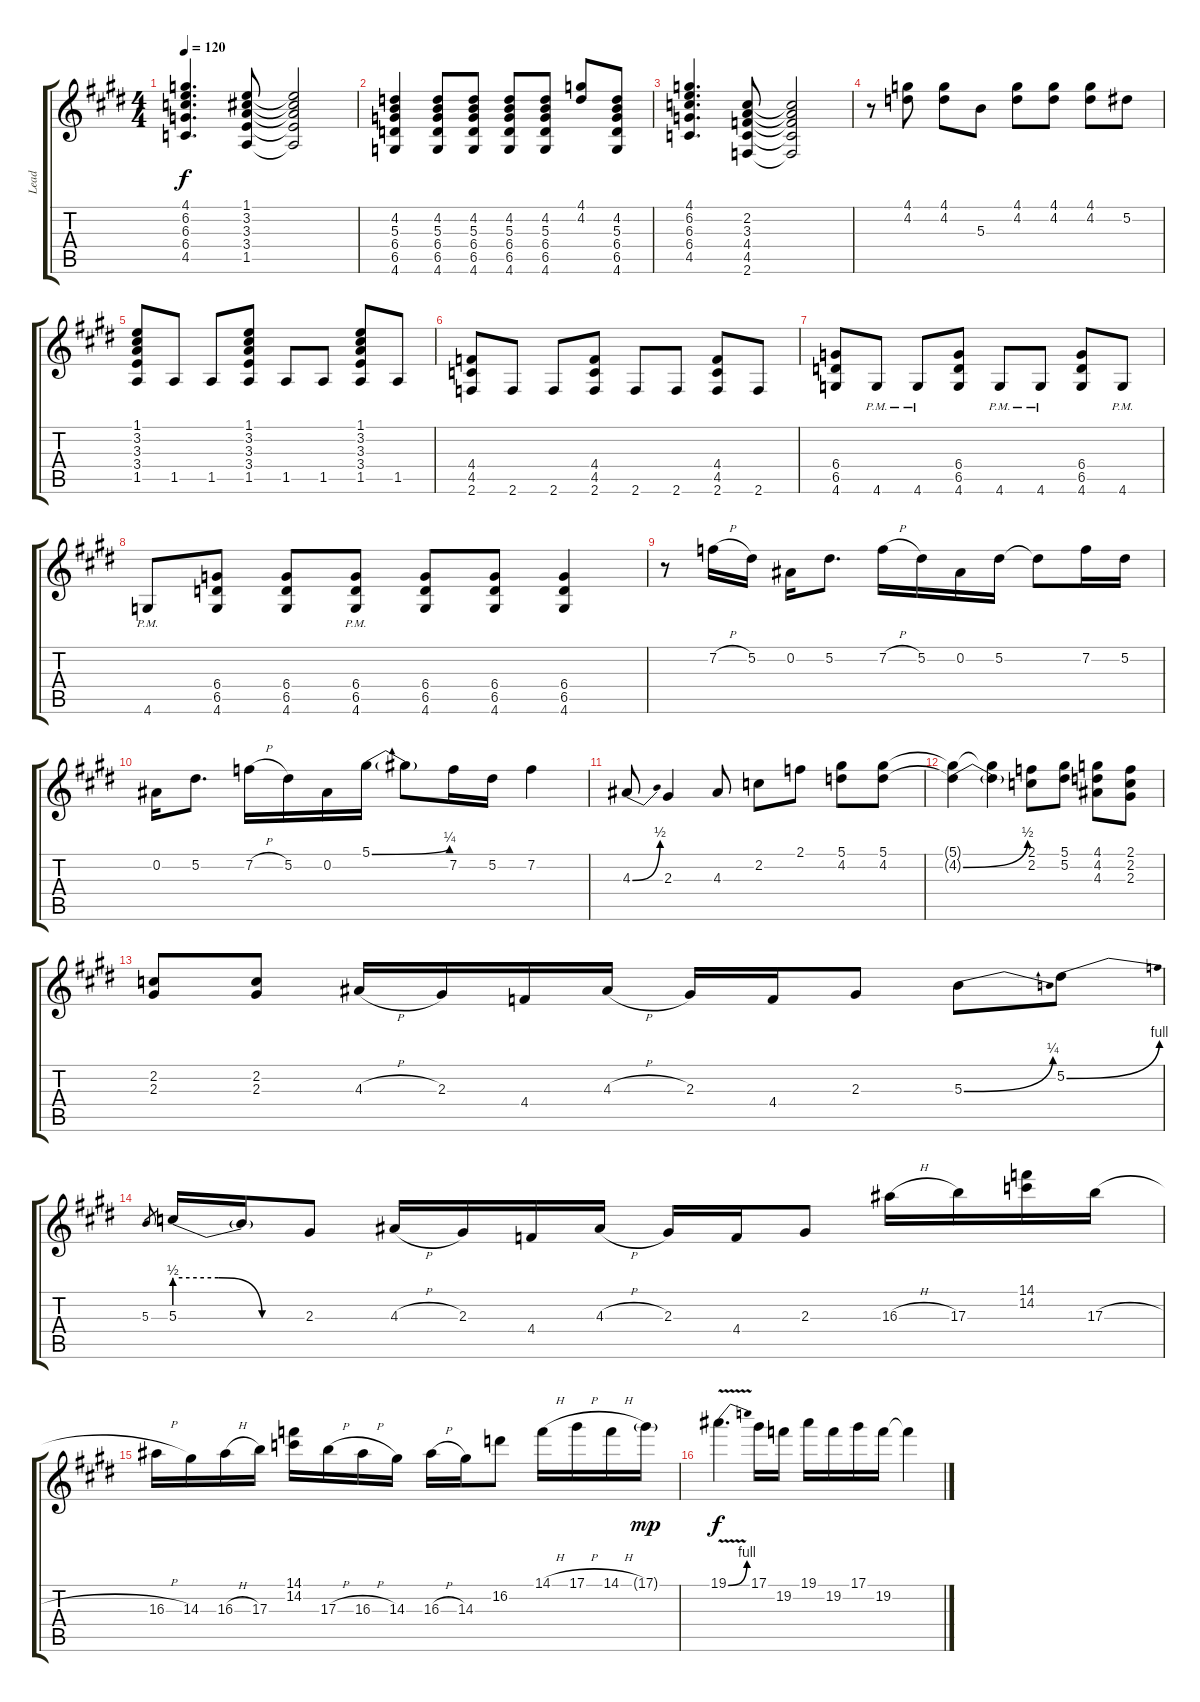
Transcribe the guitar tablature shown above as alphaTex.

\track ("Lead" "Lead") {instrument distortionguitar}
\staff {score tabs}
\tuning (Eb4 Bb3 Gb3 Db3 Ab2 Eb2) {hide}
\ts (4 4)
\tempo 120
\clef g2
\ks e
(4.1 6.2 6.3 6.4 4.5).4{d dy f} (1.1 3.2 3.3 3.4 1.5).8 (1.1{t} 3.2{t} 3.3{t} 3.4{t} 1.5{t}).2 |
(4.2 5.3 6.4 6.5 4.6).4 (4.2 5.3 6.4 6.5 4.6).8 (4.2 5.3 6.4 6.5 4.6).8 (4.2 5.3 6.4 6.5 4.6).8 (4.2 5.3 6.4 6.5 4.6).8 (4.1 4.2).8 (4.2 5.3 6.4 6.5 4.6).8 |
(4.1 6.2 6.3 6.4 4.5).4{d} (2.2 3.3 4.4 4.5 2.6).8 (2.2{t} 3.3{t} 4.4{t} 4.5{t} 2.6{t}).2 |
r.8 (4.1 4.2).8 (4.1 4.2).8 5.3.8 (4.1 4.2).8 (4.1 4.2).8 (4.1 4.2).8 5.2.8 |
(1.1 3.2 3.3 3.4 1.5).8 1.5.8 1.5.8 (1.1 3.2 3.3 3.4 1.5).8 1.5.8 1.5.8 (1.1 3.2 3.3 3.4 1.5).8 1.5.8 |
(4.4 4.5 2.6).8 2.6.8 2.6.8 (4.4 4.5 2.6).8 2.6.8 2.6.8 (4.4 4.5 2.6).8 2.6.8 |
(6.4 6.5 4.6).8 4.6{pm}.8 4.6{pm}.8 (6.4 6.5 4.6).8 4.6{pm}.8 4.6{pm}.8 (6.4 6.5 4.6).8 4.6{pm}.8 |
4.6{pm}.8 (6.4 6.5 4.6).8 (6.4 6.5 4.6).8 (6.4{pm} 6.5{pm} 4.6{pm}).8 (6.4 6.5 4.6).8 (6.4 6.5 4.6).8 (6.4 6.5 4.6).4 |
\ks c#minor
r.8 7.2{h}.16 5.2.16 0.2.16 5.2.8{d} 7.2{h}.16 5.2.16 0.2.16 5.2.16 5.2{t}.8 7.2.16 5.2.16 |
\ks e
0.2.16 5.2.8{d} 7.2{h}.16 5.2.16 0.2.16 5.1{be (bend 0 0 60 1)}.16 5.1{t}.8 7.2.16 5.2.16 7.2.4 |
\ks c#minor
4.3{be (bend 0 0 60 2)}.8 2.3.4 4.3.8 2.2.8 2.1.8 (5.1 4.2).8 (5.1 4.2).8 |
\ks e
(5.1{t} 4.2{be (bend 0 0 60 2) t}).4 (5.1{t} 4.2{t}).4 (2.1 2.2).8 (5.1 5.2).8 (4.1 4.2 4.3).8 (2.1 2.2 2.3).8 |
\ks c#minor
(2.2 2.3).8 (2.2 2.3).8 4.3{h}.16 2.3.16 4.4.16 4.3{h}.16 2.3.16 4.4.16 2.3.8 5.3{be (bend 0 0 60 1)}.8 5.2{be (bend 0 0 60 4)}.8 |
\ks e
5.3.8{gr} 5.3{be (custom 0 2 20 2 40 0 60 0)}.16 5.3{t}.16 2.3.8 4.3{h}.16 2.3.16 4.4.16 4.3{h}.16 2.3.16 4.4.16 2.3.8 16.3{h}.16 17.3.16 (14.1 14.2).16 17.3{h}.16 |
\ks c#minor
16.3{h}.16 14.3.16 16.3{h}.16 17.3.16 (14.1 14.2).16 17.3{h}.16 16.3{h}.16 14.3.16 16.3{h}.16 14.3.16 16.2.8 14.1{h}.16 17.1{h}.16 14.1{h}.16 17.1{g}.16{dy mp} |
\ks e
19.1{be (bend 0 0 60 4) v}.4{d dy f} 17.1.16 19.2.16 19.1.16 19.2.16 17.1.16 19.2.16 19.2{t}.4
